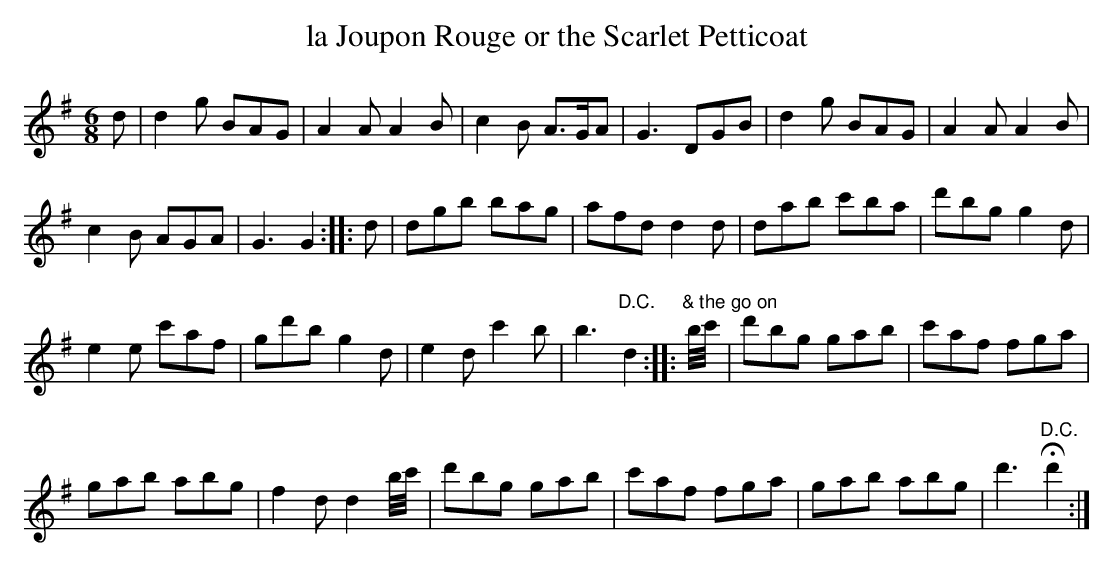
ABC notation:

X:1
T:la Joupon Rouge or the Scarlet Petticoat
M:6/8
K:G
d|\
d2g BAG| A2A A2B| \
c2B A>GA| G3 DGB|\
d2g BAG| A2A A2B|
c2B AGA| G3 G2::\
d|\
dgb bag| afd d2d| \
dab c'ba| d'bg g2d|
e2e c'af| gd'b g2d| \
e2d c'2b| b3 "D.C."d2 ::\
"\& the go on"b//c'//|\
d'bg gab| c'af fga|
gab abg| f2d d2b//c'//|\
d'bg gab| c'af fga| \
gab abg| d'3 "D.C."Hd'2 :|
